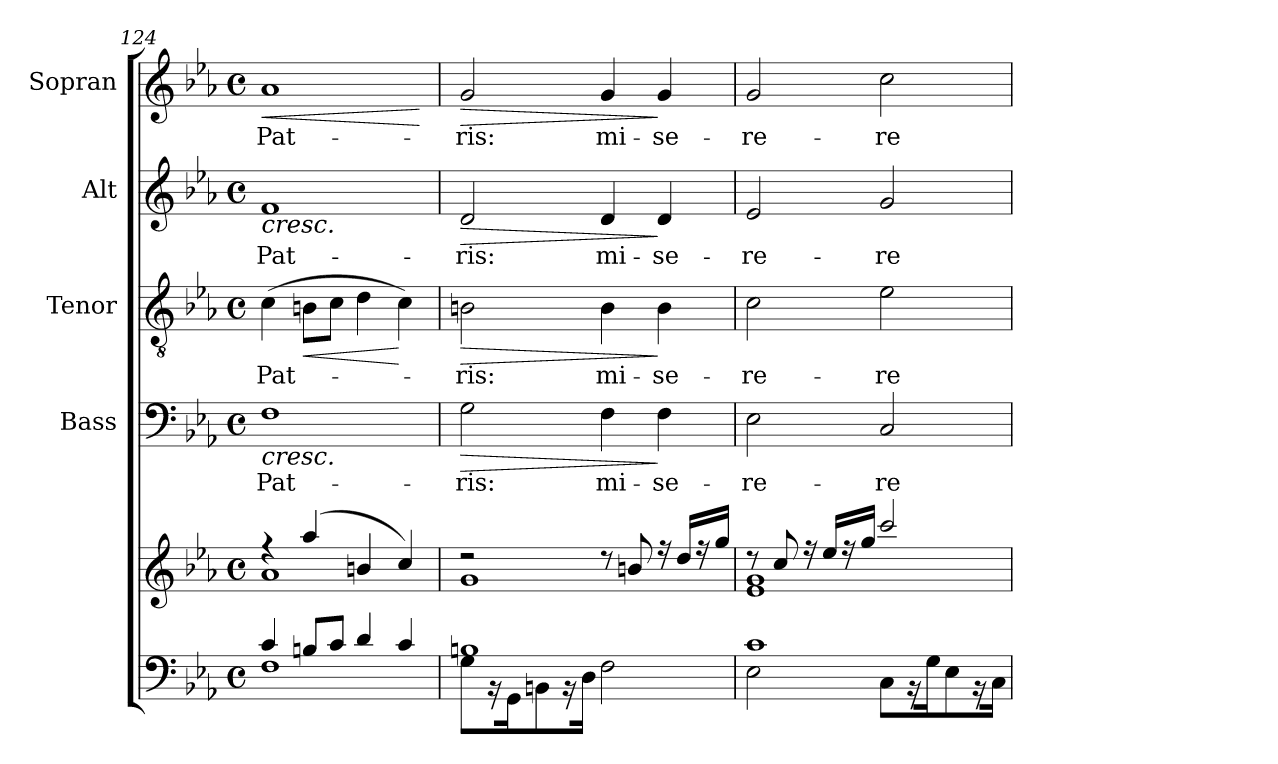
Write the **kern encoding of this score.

**kern	**kern	**kern	**text	**dynam	**kern	**text	**dynam	**kern	**text	**dynam	**kern	**text	**dynam
*part5	*part5	*part4	*part4	*part4	*part3	*part3	*part3	*part2	*part2	*part2	*part1	*part1	*part1
*staff6	*staff5	*staff4	*staff4	*staff4	*staff3	*staff3	*staff3	*staff2	*staff2	*staff2	*staff1	*staff1	*staff1
*	*	*I"Bass	*	*	*I"Tenor	*	*	*I"Alt	*	*	*I"Sopran	*	*
*	*	*I'B.	*	*	*I'T.	*	*	*I'A.	*	*	*I'S.	*	*
!!LO:LB:g=z
*clefF4	*clefG2	*clefF4	*	*	*clefGv2	*	*	*clefG2	*	*	*clefG2	*	*
*k[b-e-a-]	*k[b-e-a-]	*k[b-e-a-]	*	*	*k[b-e-a-]	*	*	*k[b-e-a-]	*	*	*k[b-e-a-]	*	*
*E-:	*E-:	*E-:	*	*	*E-:	*	*	*E-:	*	*	*E-:	*	*
*M4/4	*M4/4	*M4/4	*	*	*M4/4	*	*	*M4/4	*	*	*M4/4	*	*
*met(c)	*met(c)	*met(c)	*	*	*met(c)	*	*	*met(c)	*	*	*met(c)	*	*
=124	=124	=124	=124	=124	=124	=124	=124	=124	=124	=124	=124	=124	=124
*^	*^	*	*	*	*	*	*	*	*	*	*	*	*
!	!	!	!	!	!LO:LY:b	!LO:HP:b	!	!LO:LY:b	!	!	!LO:LY:b	!LO:HP:b	!	!LO:LY:b	!LO:HP:b
4c/	1F	4rff	1a-	1F	Pat-	<	(>4c\	Pat-	.	1f	Pat-	<	1a-	Pat-	<
!	!	!	!	!	!	!	!	!	!LO:HP:b	!	!	!	!	!	!
8Bn/L	.	(4aa-/	.	.	.	.	8Bn\L	.	<	.	.	.	.	.	.
8c/J	.	.	.	.	.	.	8c\J	.	.	.	.	.	.	.	.
4d/	.	4bn/	.	.	.	.	4d\	.	.	.	.	.	.	.	.
4c/	.	4cc/)	.	.	.	.	4c\)	.	[	.	.	.	.	.	.
*v	*v	*	*	*	*	*	*	*	*	*	*	*	*	*	*
*	*v	*v	*	*	*	*	*	*	*	*	*	*	*	*
.	.	.	.	.	.	.	.	.	.	.	.	.	[
=125	=125	=125	=125	=125	=125	=125	=125	=125	=125	=125	=125	=125	=125
*^	*^	*	*	*	*	*	*	*	*	*	*	*	*
!	!	!	!	!	!LO:LY:b	!LO:HP:b	!	!LO:LY:b	!LO:HP:b	!	!LO:LY:b	!LO:HP:b	!	!LO:LY:b	!LO:HP:b
1Bn	8G\L	2rdd	1g	2G\	-ris:	>	2Bn\	-ris:	>	2d/	-ris:	>	2g/	-ris:	>
.	16r	.	.	.	.	.	.	.	.	.	.	.	.	.	.
.	16GG\k	.	.	.	.	.	.	.	.	.	.	.	.	.	.
.	8BBn\	.	.	.	.	.	.	.	.	.	.	.	.	.	.
.	16r	.	.	.	.	.	.	.	.	.	.	.	.	.	.
.	16D\Jk	.	.	.	.	.	.	.	.	.	.	.	.	.	.
!	!	!	!	!	!LO:LY:b	!	!	!LO:LY:b	!	!	!LO:LY:b	!	!	!LO:LY:b	!
.	2F\	8rdd	.	4F\	mi-	[	4B\	mi-	.	4d/	mi-	[	4g/	mi-	.
.	.	8bn/	.	.	.	.	.	.	.	.	.	.	.	.	.
!	!	!	!	!	!LO:LY:b	!	!	!LO:LY:b	!	!	!LO:LY:b	!	!	!LO:LY:b	!
.	.	16rff	.	4F\	-se-	]	4B\	-se-	]	4d/	-se-	]	4g/	-se-	]
.	.	16dd/KL	.	.	.	.	.	.	.	.	.	.	.	.	.
.	.	16r	.	.	.	.	.	.	.	.	.	.	.	.	.
.	.	16gg/Jk	.	.	.	.	.	.	.	.	.	.	.	.	.
=126	=126	=126	=126	=126	=126	=126	=126	=126	=126	=126	=126	=126	=126	=126	=126
!	!	!	!	!	!LO:LY:b	!	!	!LO:LY:b	!	!	!LO:LY:b	!	!	!LO:LY:b	!
1c	2E-\	8rdd	1e- 1g	2E-\	-re-	.	2c\	-re-	.	2e-/	-re-	.	2g/	-re-	.
.	.	8cc/	.	.	.	.	.	.	.	.	.	.	.	.	.
.	.	16rff	.	.	.	.	.	.	.	.	.	.	.	.	.
.	.	16ee-/KL	.	.	.	.	.	.	.	.	.	.	.	.	.
.	.	16r	.	.	.	.	.	.	.	.	.	.	.	.	.
.	.	16gg/Jk	.	.	.	.	.	.	.	.	.	.	.	.	.
!	!	!	!	!	!LO:LY:b	!	!	!LO:LY:b	!	!	!LO:LY:b	!	!	!LO:LY:b	!
.	8C\L	2ccc/	.	2C/	-re	.	2e-\	-re	.	2g/	-re	.	2cc\	-re	.
.	16r	.	.	.	.	.	.	.	.	.	.	.	.	.	.
.	16G\k	.	.	.	.	.	.	.	.	.	.	.	.	.	.
.	8E-\	.	.	.	.	.	.	.	.	.	.	.	.	.	.
.	16r	.	.	.	.	.	.	.	.	.	.	.	.	.	.
.	16C\Jk	.	.	.	.	.	.	.	.	.	.	.	.	.	.
*v	*v	*	*	*	*	*	*	*	*	*	*	*	*	*	*
*	*v	*v	*	*	*	*	*	*	*	*	*	*	*	*
=	=	=	=	=	=	=	=	=	=	=	=	=	=
*-	*-	*-	*-	*-	*-	*-	*-	*-	*-	*-	*-	*-	*-
